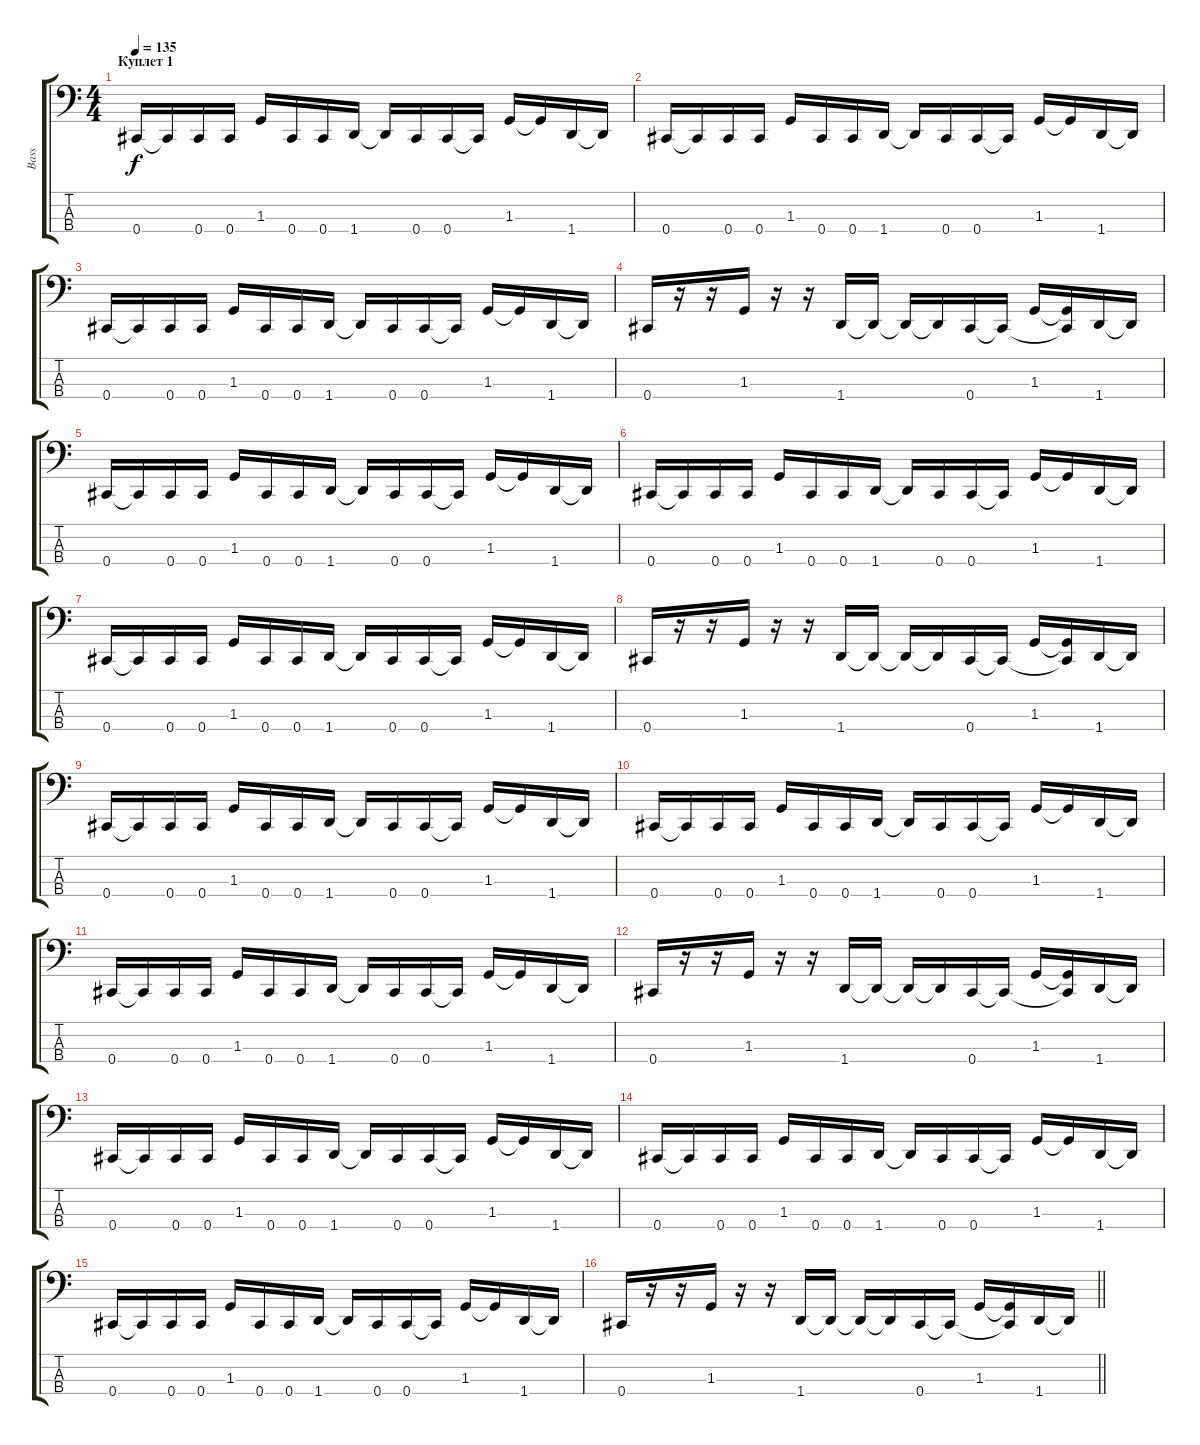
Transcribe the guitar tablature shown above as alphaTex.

\track ("Bass" "Bass") {instrument electricbasspick}
\staff {score tabs}
\tuning (E2 B1 Gb1 Db1) {hide}
\ts (4 4)
\section ("" "Куплет 1")
\tempo 135
\clef f4
\ks c
0.4.16{dy f} 0.4{t}.16 0.4.16 0.4.16 1.3.16 0.4.16 0.4.16 1.4.16 1.4{t}.16 0.4.16 0.4.16 0.4{t}.16 1.3.16 1.3{t}.16 1.4.16 1.4{t}.16 |
0.4.16 0.4{t}.16 0.4.16 0.4.16 1.3.16 0.4.16 0.4.16 1.4.16 1.4{t}.16 0.4.16 0.4.16 0.4{t}.16 1.3.16 1.3{t}.16 1.4.16 1.4{t}.16 |
0.4.16 0.4{t}.16 0.4.16 0.4.16 1.3.16 0.4.16 0.4.16 1.4.16 1.4{t}.16 0.4.16 0.4.16 0.4{t}.16 1.3.16 1.3{t}.16 1.4.16 1.4{t}.16 |
0.4.16 r.16 r.16 1.3.16 r.16 r.16 1.4.16 1.4{t}.16 1.4{t}.16 1.4{t}.16 0.4.16 0.4{t}.16 1.3.16 (1.3{t} 0.4{t}).16 1.4.16 1.4{t}.16 |
0.4.16 0.4{t}.16 0.4.16 0.4.16 1.3.16 0.4.16 0.4.16 1.4.16 1.4{t}.16 0.4.16 0.4.16 0.4{t}.16 1.3.16 1.3{t}.16 1.4.16 1.4{t}.16 |
0.4.16 0.4{t}.16 0.4.16 0.4.16 1.3.16 0.4.16 0.4.16 1.4.16 1.4{t}.16 0.4.16 0.4.16 0.4{t}.16 1.3.16 1.3{t}.16 1.4.16 1.4{t}.16 |
0.4.16 0.4{t}.16 0.4.16 0.4.16 1.3.16 0.4.16 0.4.16 1.4.16 1.4{t}.16 0.4.16 0.4.16 0.4{t}.16 1.3.16 1.3{t}.16 1.4.16 1.4{t}.16 |
0.4.16 r.16 r.16 1.3.16 r.16 r.16 1.4.16 1.4{t}.16 1.4{t}.16 1.4{t}.16 0.4.16 0.4{t}.16 1.3.16 (1.3{t} 0.4{t}).16 1.4.16 1.4{t}.16 |
0.4.16 0.4{t}.16 0.4.16 0.4.16 1.3.16 0.4.16 0.4.16 1.4.16 1.4{t}.16 0.4.16 0.4.16 0.4{t}.16 1.3.16 1.3{t}.16 1.4.16 1.4{t}.16 |
0.4.16 0.4{t}.16 0.4.16 0.4.16 1.3.16 0.4.16 0.4.16 1.4.16 1.4{t}.16 0.4.16 0.4.16 0.4{t}.16 1.3.16 1.3{t}.16 1.4.16 1.4{t}.16 |
0.4.16 0.4{t}.16 0.4.16 0.4.16 1.3.16 0.4.16 0.4.16 1.4.16 1.4{t}.16 0.4.16 0.4.16 0.4{t}.16 1.3.16 1.3{t}.16 1.4.16 1.4{t}.16 |
0.4.16 r.16 r.16 1.3.16 r.16 r.16 1.4.16 1.4{t}.16 1.4{t}.16 1.4{t}.16 0.4.16 0.4{t}.16 1.3.16 (1.3{t} 0.4{t}).16 1.4.16 1.4{t}.16 |
0.4.16 0.4{t}.16 0.4.16 0.4.16 1.3.16 0.4.16 0.4.16 1.4.16 1.4{t}.16 0.4.16 0.4.16 0.4{t}.16 1.3.16 1.3{t}.16 1.4.16 1.4{t}.16 |
0.4.16 0.4{t}.16 0.4.16 0.4.16 1.3.16 0.4.16 0.4.16 1.4.16 1.4{t}.16 0.4.16 0.4.16 0.4{t}.16 1.3.16 1.3{t}.16 1.4.16 1.4{t}.16 |
0.4.16 0.4{t}.16 0.4.16 0.4.16 1.3.16 0.4.16 0.4.16 1.4.16 1.4{t}.16 0.4.16 0.4.16 0.4{t}.16 1.3.16 1.3{t}.16 1.4.16 1.4{t}.16 |
\barLineRight lightlight
0.4.16 r.16 r.16 1.3.16 r.16 r.16 1.4.16 1.4{t}.16 1.4{t}.16 1.4{t}.16 0.4.16 0.4{t}.16 1.3.16 (1.3{t} 0.4{t}).16 1.4.16 1.4{t}.16
